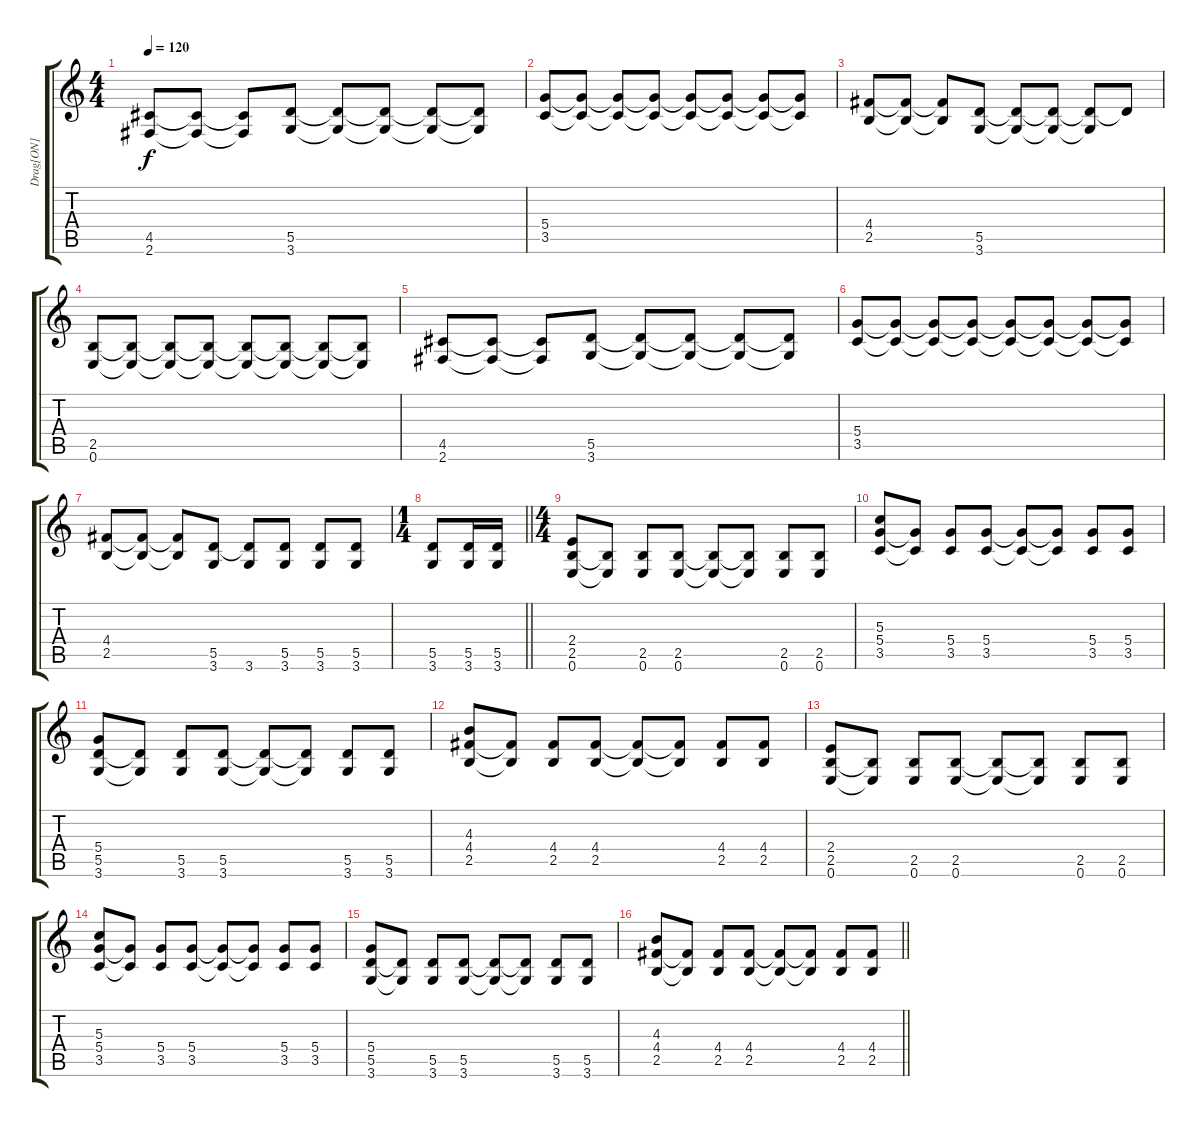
\track ("Drag[ON]" "Drag[ON]") {instrument distortionguitar}
\staff {score tabs}
\tuning (E4 B3 G3 D3 A2 E2) {hide}
\ts (4 4)
\tempo 120
\clef g2
\ks c
(4.5 2.6).8{dy f} (4.5{t} 2.6{t}).8 (4.5{t} 2.6{t}).8 (5.5 3.6).8 (5.5{t} 3.6{t}).8 (5.5{t} 3.6{t}).8 (5.5{t} 3.6{t}).8 (5.5{t} 3.6{t}).8 |
(5.4 3.5).8 (5.4{t} 3.5{t}).8 (5.4{t} 3.5{t}).8 (5.4{t} 3.5{t}).8 (5.4{t} 3.5{t}).8 (5.4{t} 3.5{t}).8 (5.4{t} 3.5{t}).8 (5.4{t} 3.5{t}).8 |
(4.4 2.5).8 (4.4{t} 2.5{t}).8 (4.4{t} 2.5{t}).8 (5.5 3.6).8 (5.5{t} 3.6{t}).8 (5.5{t} 3.6{t}).8 (5.5{t} 3.6{t}).8 5.5{t}.8 |
(2.5 0.6).8 (2.5{t} 0.6{t}).8 (2.5{t} 0.6{t}).8 (2.5{t} 0.6{t}).8 (2.5{t} 0.6{t}).8 (2.5{t} 0.6{t}).8 (2.5{t} 0.6{t}).8 (2.5{t} 0.6{t}).8 |
(4.5 2.6).8 (4.5{t} 2.6{t}).8 (4.5{t} 2.6{t}).8 (5.5 3.6).8 (5.5{t} 3.6{t}).8 (5.5{t} 3.6{t}).8 (5.5{t} 3.6{t}).8 (5.5{t} 3.6{t}).8 |
(5.4 3.5).8 (5.4{t} 3.5{t}).8 (5.4{t} 3.5{t}).8 (5.4{t} 3.5{t}).8 (5.4{t} 3.5{t}).8 (5.4{t} 3.5{t}).8 (5.4{t} 3.5{t}).8 (5.4{t} 3.5{t}).8 |
(4.4 2.5).8 (4.4{t} 2.5{t}).8 (4.4{t} 2.5{t}).8 (5.5 3.6).8 (5.5{t} 3.6).8 (5.5 3.6).8 (5.5 3.6).8 (5.5 3.6).8 |
\ts (1 4)
\barLineRight lightlight
(5.5 3.6).8 (5.5 3.6).16 (5.5 3.6).16 |
\ts (4 4)
(2.4 2.5 0.6).8 (2.5{t} 0.6{t}).8 (2.5 0.6).8 (2.5 0.6).8 (2.5{t} 0.6{t}).8 (2.5{t} 0.6{t}).8 (2.5 0.6).8 (2.5 0.6).8 |
(5.3 5.4 3.5).8 (5.4{t} 3.5{t}).8 (5.4 3.5).8 (5.4 3.5).8 (5.4{t} 3.5{t}).8 (5.4{t} 3.5{t}).8 (5.4 3.5).8 (5.4 3.5).8 |
(5.4 5.5 3.6).8 (5.5{t} 3.6{t}).8 (5.5 3.6).8 (5.5 3.6).8 (5.5{t} 3.6{t}).8 (5.5{t} 3.6{t}).8 (5.5 3.6).8 (5.5 3.6).8 |
(4.3 4.4 2.5).8 (4.4{t} 2.5{t}).8 (4.4 2.5).8 (4.4 2.5).8 (4.4{t} 2.5{t}).8 (4.4{t} 2.5{t}).8 (4.4 2.5).8 (4.4 2.5).8 |
(2.4 2.5 0.6).8 (2.5{t} 0.6{t}).8 (2.5 0.6).8 (2.5 0.6).8 (2.5{t} 0.6{t}).8 (2.5{t} 0.6{t}).8 (2.5 0.6).8 (2.5 0.6).8 |
(5.3 5.4 3.5).8 (5.4{t} 3.5{t}).8 (5.4 3.5).8 (5.4 3.5).8 (5.4{t} 3.5{t}).8 (5.4{t} 3.5{t}).8 (5.4 3.5).8 (5.4 3.5).8 |
(5.4 5.5 3.6).8 (5.5{t} 3.6{t}).8 (5.5 3.6).8 (5.5 3.6).8 (5.5{t} 3.6{t}).8 (5.5{t} 3.6{t}).8 (5.5 3.6).8 (5.5 3.6).8 |
\barLineRight lightlight
(4.3 4.4 2.5).8 (4.4{t} 2.5{t}).8 (4.4 2.5).8 (4.4 2.5).8 (4.4{t} 2.5{t}).8 (4.4{t} 2.5{t}).8 (4.4 2.5).8 (4.4 2.5).8
